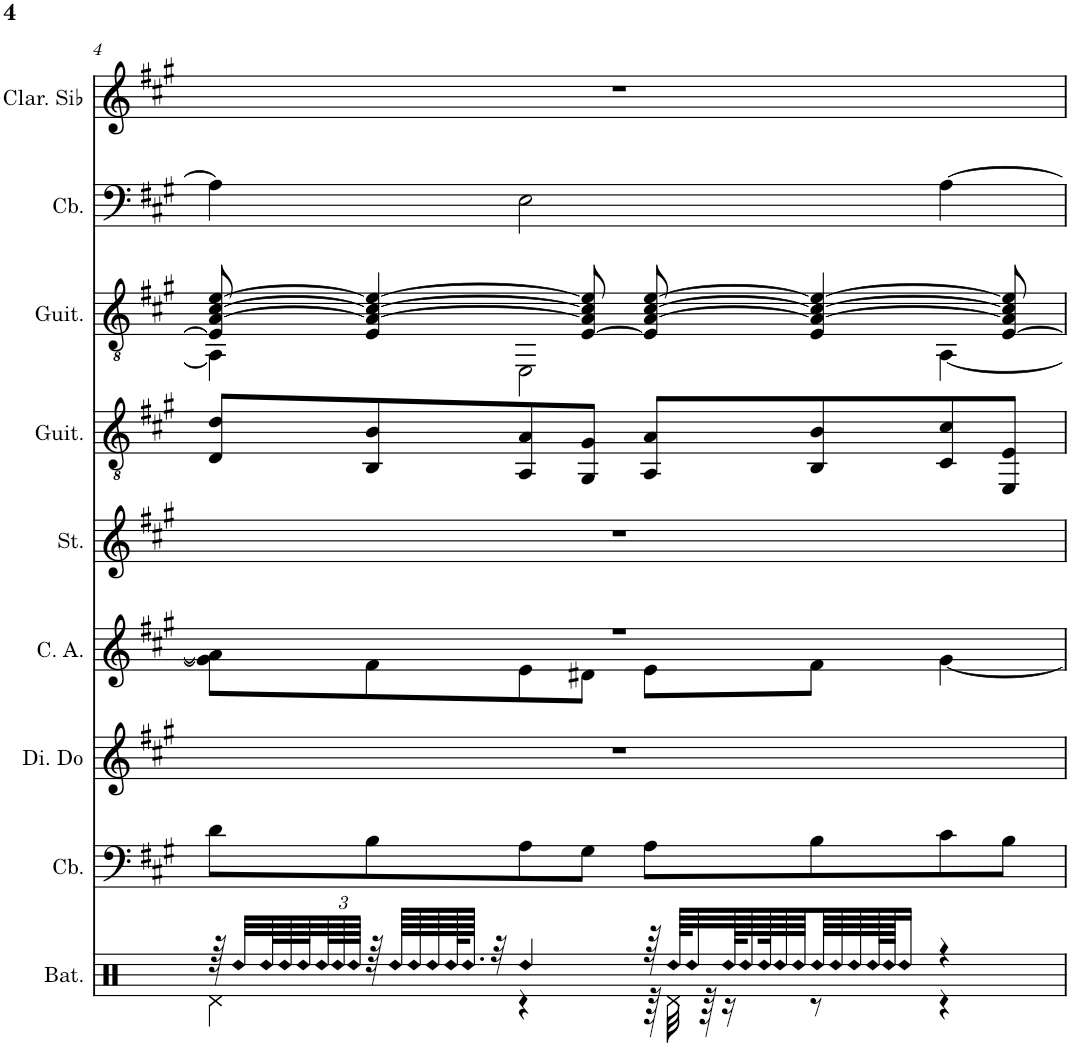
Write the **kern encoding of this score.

**kern	**kern	**kern	**kern	**kern	**kern	**kern	**kern	**kern
*part9	*part8	*part7	*part6	*part5	*part4	*part3	*part2	*part1
*staff9	*staff8	*staff7	*staff6	*staff5	*staff4	*staff3	*staff2	*staff1
*I"Batterie, Drums	*I"Contrebasse, Acoustic Bass	*I"Dizi en Do, Piccolo	*I"Cor anglais, English Horn	*I"Cordes, String Ensemble 2	*I"Guitare acoustique, Acoustic Guitar (steel)	*I"Guitare classique, Acoustic Guitar (nylon)	*I"Contrebasse, Acoustic Bass	*I"Clarinette en Sib
*I'Bat.	*I'Cb.	*I'Di. Do	*I'C. A.	*I'St.	*I'Guit.	*I'Guit.	*I'Cb.	*I'Clar. Sib
!!LO:PB:g=z
*clefX	*clefF4	*clefG2	*clefG2	*clefG2	*clefGv2	*clefGv2	*clefF4	*clefG2
*	*Trd7c12	*Trd-7c-12	*Trd4c7	*	*	*	*Trd7c12	*Trd1c2
*k[]	*k[f#c#g#]	*k[f#c#g#]	*k[f#c#g#]	*k[f#c#g#]	*k[f#c#g#]	*k[f#c#g#]	*k[f#c#g#]	*k[f#c#g#]
*M4/4	*M4/4	*M4/4	*M4/4	*M4/4	*M4/4	*M4/4	*M4/4	*M4/4
=4	=4	=4	=4	=4	=4	=4	=4	=4
*^	*	*	*^	*	*	*^	*	*
64r	4Rd\	8d\L	1r	1r	8g#\] 8a\]L	1r	8D/ 8d/L	8E/] [8A/ [8c#/ [8e/	4AA\]	4A\]	1r
!LO:N:head=diamond	!	!	!	!	!	!	!	!	!	!	!
32Rdd/LLL	.	.	.	.	.	.	.	.	.	.	.
!LO:N:head=diamond	!	!	!	!	!	!	!	!	!	!	!
64Rdd/L	.	.	.	.	.	.	.	.	.	.	.
!LO:N:head=diamond	!	!	!	!	!	!	!	!	!	!	!
64Rdd/	.	.	.	.	.	.	.	.	.	.	.
!LO:N:head=diamond	!	!	!	!	!	!	!	!	!	!	!
64Rdd/	.	.	.	.	.	.	.	.	.	.	.
*Xbrackettup	*	*	*	*	*	*	*	*	*	*	*
!LO:N:head=diamond	!	!	!	!	!	!	!	!	!	!	!
96Rdd/	.	.	.	.	.	.	.	.	.	.	.
!LO:N:head=diamond	!	!	!	!	!	!	!	!	!	!	!
96Rdd/	.	.	.	.	.	.	.	.	.	.	.
!LO:N:head=diamond	!	!	!	!	!	!	!	!	!	!	!
96Rdd/JJJJ	.	.	.	.	.	.	.	.	.	.	.
64r	.	8B\	.	.	8f#\	.	8BB/ 8B/	4E/ 4A/_ 4c#/_ 4e/_	.	.	.
!LO:N:head=diamond	!	!	!	!	!	!	!	!	!	!	!
64Rdd/LLLL	.	.	.	.	.	.	.	.	.	.	.
!LO:N:head=diamond	!	!	!	!	!	!	!	!	!	!	!
64Rdd/	.	.	.	.	.	.	.	.	.	.	.
!LO:N:head=diamond	!	!	!	!	!	!	!	!	!	!	!
64Rdd/	.	.	.	.	.	.	.	.	.	.	.
!LO:N:head=diamond	!	!	!	!	!	!	!	!	!	!	!
128Rdd/K	.	.	.	.	.	.	.	.	.	.	.
!LO:N:head=diamond	!	!	!	!	!	!	!	!	!	!	!
64.Rdd/JJJJ	.	.	.	.	.	.	.	.	.	.	.
32r	.	.	.	.	.	.	.	.	.	.	.
!LO:N:head=diamond	!	!	!	!	!	!	!	!	!	!	!
4Rdd/	4r	8A\	.	.	8e\	.	8AA/ 8A/	.	2EE\	2E\	.
.	.	8G#\J	.	.	8d#X\J	.	8GG#/ 8G#/J	[8E/ 8A/] 8c#/] 8e/]	.	.	.
64r	64r	8A\L	.	.	8e\L	.	8AA/ 8A/L	8E/] [8A/ [8c#/ [8e/	.	.	.
!LO:N:head=diamond	!	!	!	!	!	!	!	!	!	!	!
64Rdd/KLLL	32Rd\	.	.	.	.	.	.	.	.	.	.
!LO:N:head=diamond	!	!	!	!	!	!	!	!	!	!	!
32Rdd/	.	.	.	.	.	.	.	.	.	.	.
.	64r	.	.	.	.	.	.	.	.	.	.
!LO:N:head=diamond	!	!	!	!	!	!	!	!	!	!	!
128Rdd/KL	16r	.	.	.	.	.	.	.	.	.	.
!LO:N:head=diamond	!	!	!	!	!	!	!	!	!	!	!
64Rdd/	.	.	.	.	.	.	.	.	.	.	.
!LO:N:head=diamond	!	!	!	!	!	!	!	!	!	!	!
128Rdd/K	.	.	.	.	.	.	.	.	.	.	.
!LO:N:head=diamond	!	!	!	!	!	!	!	!	!	!	!
64Rdd/	.	.	.	.	.	.	.	.	.	.	.
!LO:N:head=diamond	!	!	!	!	!	!	!	!	!	!	!
64Rdd/	.	.	.	.	.	.	.	.	.	.	.
!LO:N:head=diamond	!	!	!	!	!	!	!	!	!	!	!
64Rdd/	8r	8B\	.	.	8f#\J	.	8BB/ 8B/	4E/ 4A/_ 4c#/_ 4e/_	.	.	.
!LO:N:head=diamond	!	!	!	!	!	!	!	!	!	!	!
64Rdd/	.	.	.	.	.	.	.	.	.	.	.
!LO:N:head=diamond	!	!	!	!	!	!	!	!	!	!	!
64Rdd/	.	.	.	.	.	.	.	.	.	.	.
!LO:N:head=diamond	!	!	!	!	!	!	!	!	!	!	!
128Rdd/L	.	.	.	.	.	.	.	.	.	.	.
!LO:N:head=diamond	!	!	!	!	!	!	!	!	!	!	!
128Rdd/JJJ	.	.	.	.	.	.	.	.	.	.	.
!LO:N:head=diamond	!	!	!	!	!	!	!	!	!	!	!
16Rdd/JJ	.	.	.	.	.	.	.	.	.	.	.
4r	4r	8c#\	.	.	[4g#\	.	8C#/ 8c#/	.	[4AA\	[4A\	.
.	.	8B\J	.	.	.	.	8EE/ 8E/J	[8E/ 8A/] 8c#/] 8e/]	.	.	.
*v	*v	*	*	*v	*v	*	*	*v	*v	*	*
=	=	=	=	=	=	=	=	=
*-	*-	*-	*-	*-	*-	*-	*-	*-
